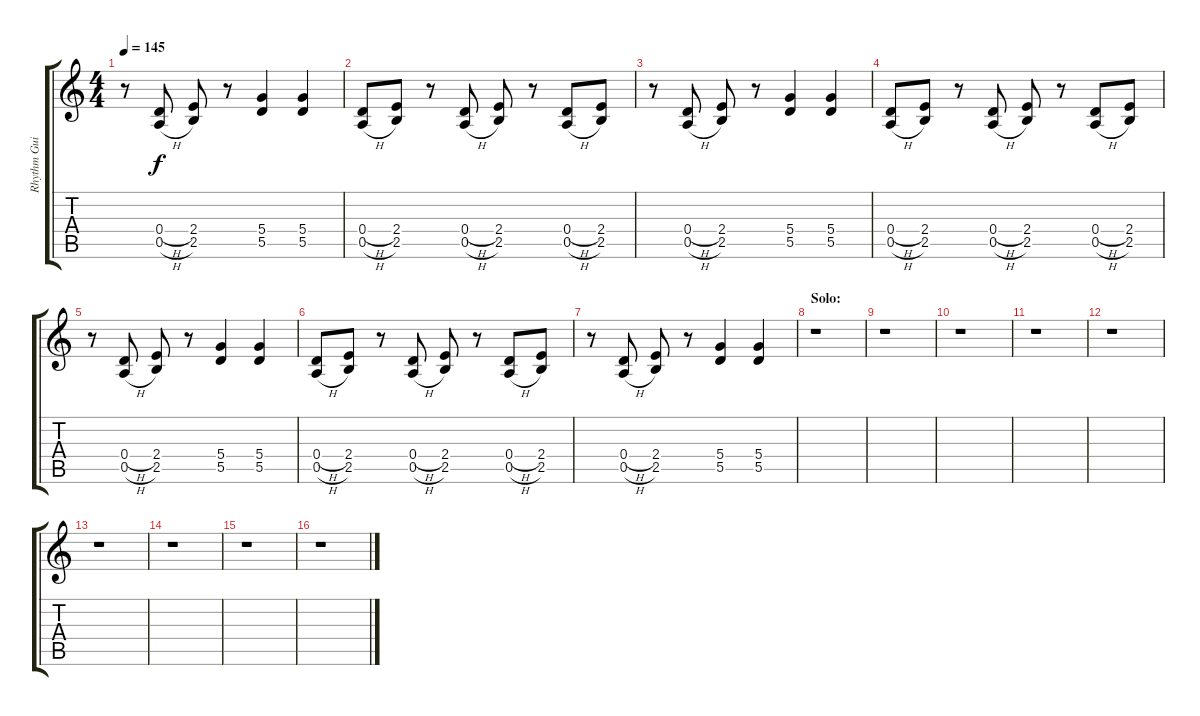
\track ("Rhythm Guitar 2" "Rhythm Gui") {instrument distortionguitar}
\staff {score tabs}
\tuning (E4 B3 G3 D3 A2 E2) {hide}
\ts (4 4)
\tempo 145
\clef g2
\ks c
r.8{dy f} (0.4{h} 0.5{h}).8 (2.4 2.5).8 r.8 (5.4 5.5).4 (5.4 5.5).4 |
(0.4{h} 0.5{h}).8 (2.4 2.5).8 r.8 (0.4{h} 0.5{h}).8 (2.4 2.5).8 r.8 (0.4{h} 0.5{h}).8 (2.4 2.5).8 |
r.8 (0.4{h} 0.5{h}).8 (2.4 2.5).8 r.8 (5.4 5.5).4 (5.4 5.5).4 |
(0.4{h} 0.5{h}).8 (2.4 2.5).8 r.8 (0.4{h} 0.5{h}).8 (2.4 2.5).8 r.8 (0.4{h} 0.5{h}).8 (2.4 2.5).8 |
r.8 (0.4{h} 0.5{h}).8 (2.4 2.5).8 r.8 (5.4 5.5).4 (5.4 5.5).4 |
(0.4{h} 0.5{h}).8 (2.4 2.5).8 r.8 (0.4{h} 0.5{h}).8 (2.4 2.5).8 r.8 (0.4{h} 0.5{h}).8 (2.4 2.5).8 |
r.8 (0.4{h} 0.5{h}).8 (2.4 2.5).8 r.8 (5.4 5.5).4 (5.4 5.5).4 |
\section ("" "Solo:")
r.1 |
r.1 |
r.1 |
r.1 |
r.1 |
r.1 |
r.1 |
r.1 |
r.1
